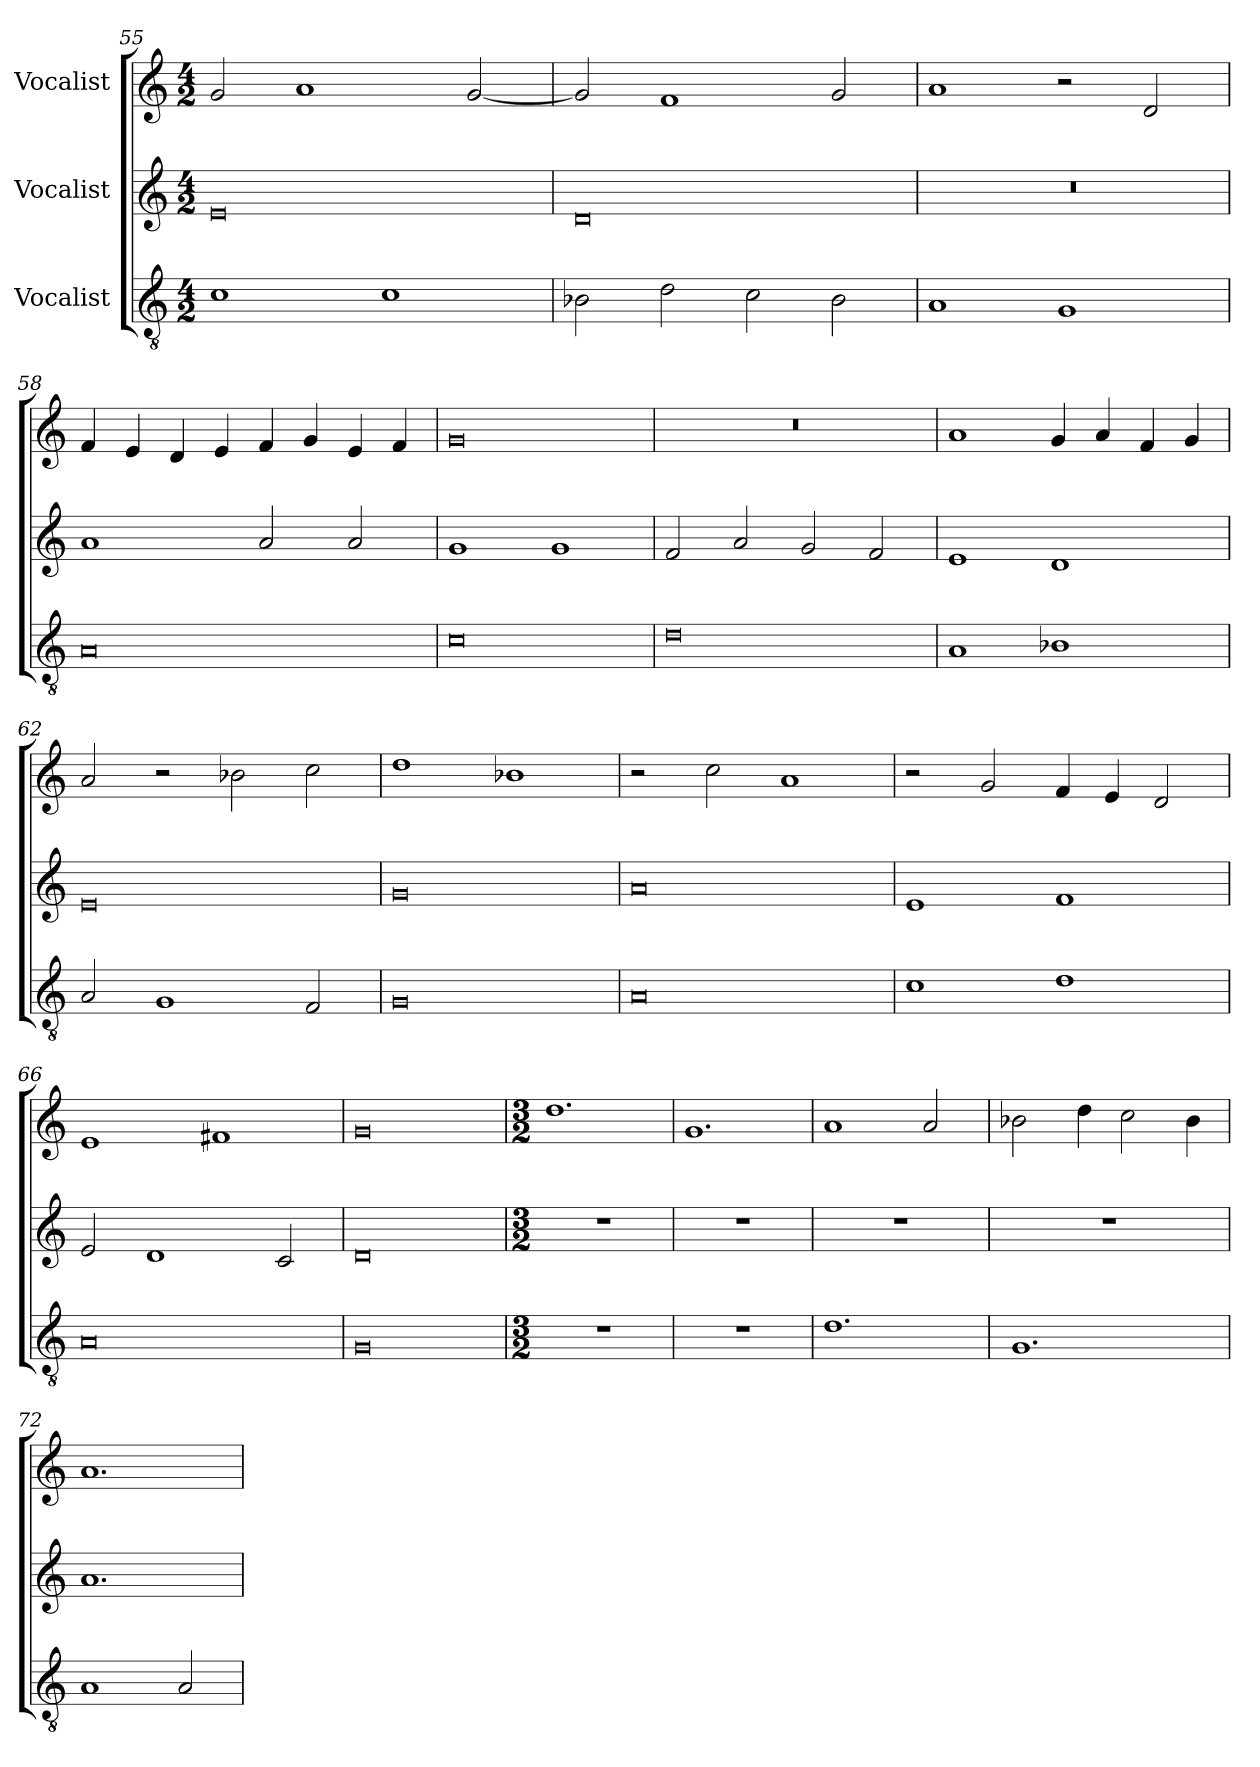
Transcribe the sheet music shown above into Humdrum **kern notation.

**kern	**kern	**kern
*part3	*part2	*part1
*staff3	*staff2	*staff1
*I"Vocalist	*I"Vocalist	*I"Vocalist
*clefGv2	*clefG2	*clefG2
*k[]	*k[]	*k[]
*M4/2	*M4/2	*M4/2
=55	=55	=55
1c	0e	2g/
.	.	1a
1c	.	.
.	.	[2g/
=56	=56	=56
2B-X\	0d	2g/]
2d\	.	1f
2c\	.	.
2B-\	.	2g/
=57	=57	=57
1A	0r	1a
1G	.	2r
.	.	2d/
=58	=58	=58
0A	1a	4f/
.	.	4e/
.	.	4d/
.	.	4e/
.	2a/	4f/
.	.	4g/
.	2a/	4e/
.	.	4f/
=59	=59	=59
0c	1g	0g
.	1g	.
=60	=60	=60
0d	2f/	0r
.	2a/	.
.	2g/	.
.	2f/	.
=61	=61	=61
1A	1e	1a
1B-X	1d	4g/
.	.	4a/
.	.	4f/
.	.	4g/
=62	=62	=62
2A/	0e	2a/
1G	.	2r
.	.	2b-X\
2F/	.	2cc\
=63	=63	=63
0G	0g	1dd
.	.	1b-X
=64	=64	=64
0A	0a	2r
.	.	2cc\
.	.	1a
=65	=65	=65
1c	1e	2r
.	.	2g/
1d	1f	4f/
.	.	4e/
.	.	2d/
=66	=66	=66
0A	2e/	1e
.	1d	.
.	.	1f#X
.	2c/	.
=67	=67	=67
0G	0d	0g
=68	=68	=68
*M3/2	*M3/2	*M3/2
1.r	1.r	1.dd
=69	=69	=69
1.r	1.r	1.g
=70	=70	=70
1.d	1.r	1a
.	.	2a/
=71	=71	=71
1.G	1.r	2b-X\
.	.	4dd\
.	.	2cc\
.	.	4b-\
=72	=72	=72
1A	1.a	1.a
2A/	.	.
=	=	=
*-	*-	*-
